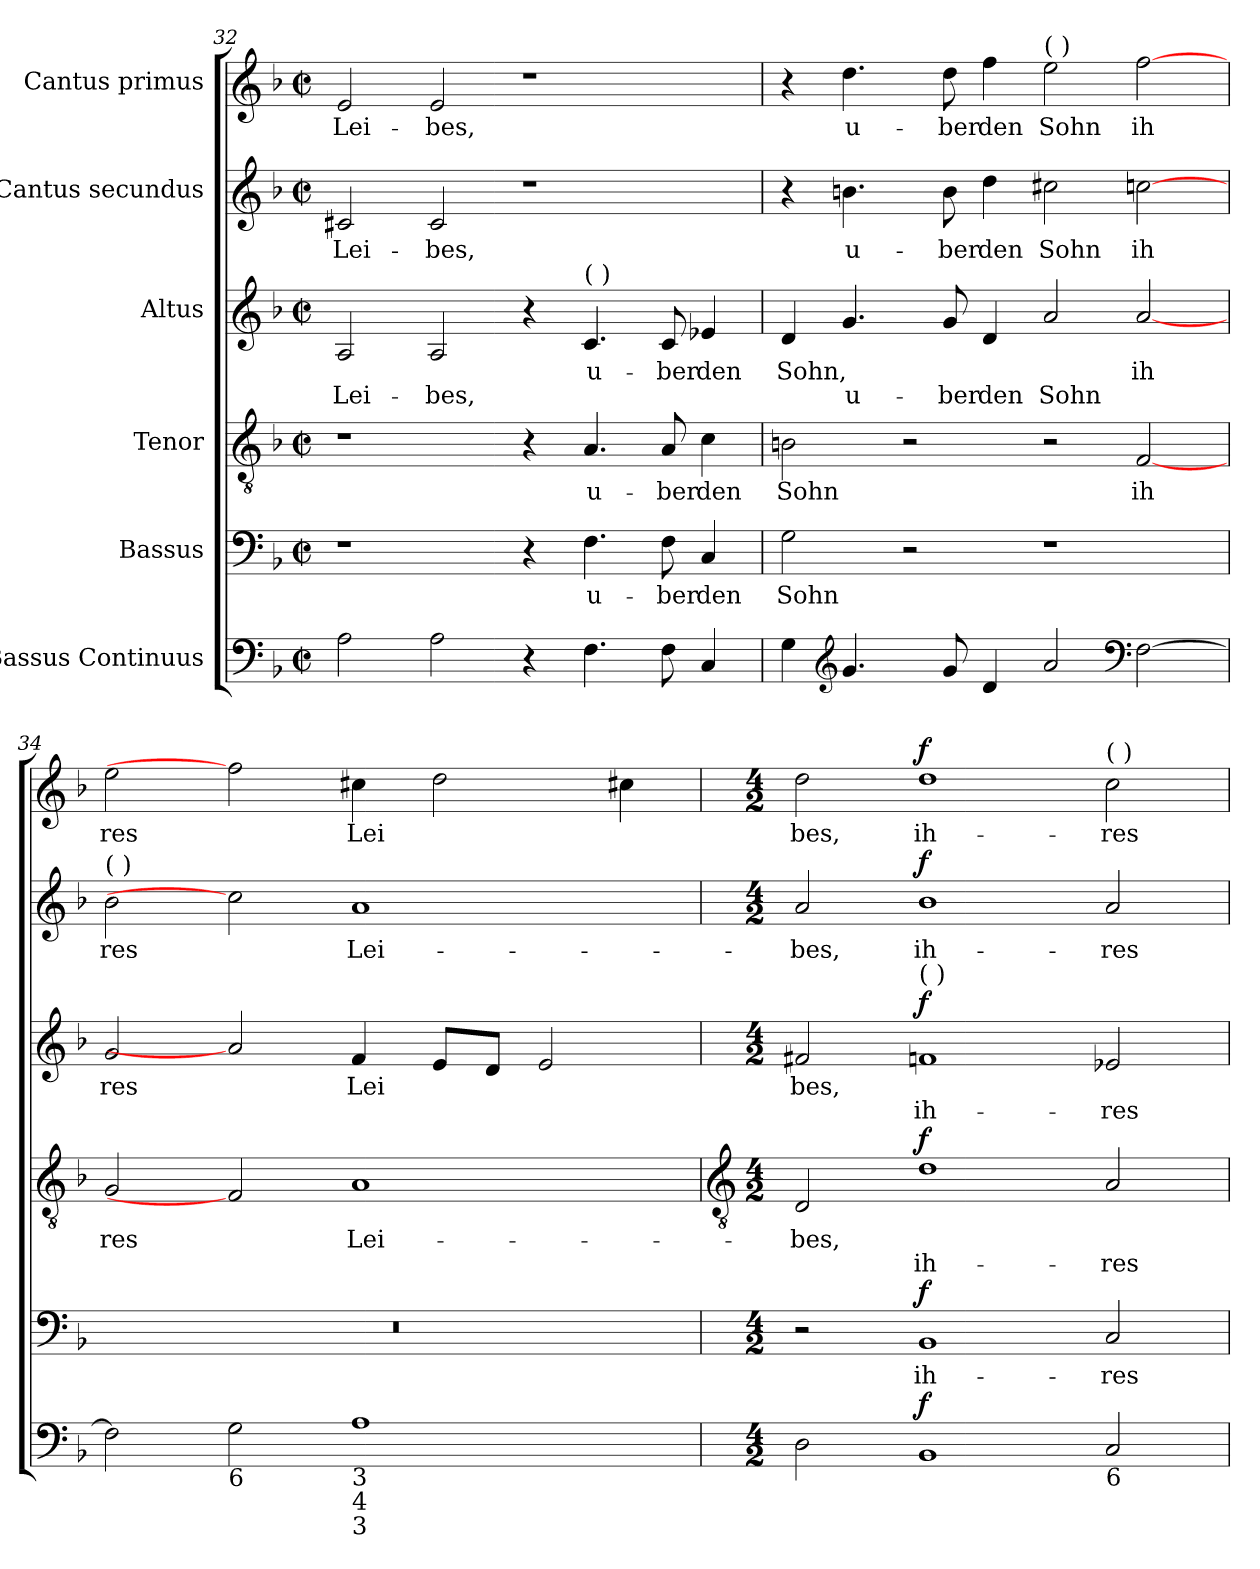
**kern	**dynam	**kern	**text	**dynam	**kern	**text	**text	**dynam	**kern	**text	**text	**dynam	**kern	**text	**dynam	**kern	**text	**dynam
*part6	*part6	*part5	*part5	*part5	*part4	*part4	*part4	*part4	*part3	*part3	*part3	*part3	*part2	*part2	*part2	*part1	*part1	*part1
*staff6	*staff6	*staff5	*staff5	*staff5	*staff4	*staff4	*staff4	*staff4	*staff3	*staff3	*staff3	*staff3	*staff2	*staff2	*staff2	*staff1	*staff1	*staff1
*I"Bassus Continuus	*	*I"Bassus	*	*	*I"Tenor	*	*	*	*I"Altus	*	*	*	*I"Cantus secundus	*	*	*I"Cantus primus	*	*
*clefF4	*	*clefF4	*	*	*clefGv2	*	*	*	*clefG2	*	*	*	*clefG2	*	*	*clefG2	*	*
*k[b-]	*	*k[b-]	*	*	*k[b-]	*	*	*	*k[b-]	*	*	*	*k[b-]	*	*	*k[b-]	*	*
*F:	*	*F:	*	*	*F:	*	*	*	*F:	*	*	*	*F:	*	*	*F:	*	*
*M4/2	*	*M4/2	*	*	*M4/2	*	*	*	*M4/2	*	*	*	*M4/2	*	*	*M4/2	*	*
*met(c|)	*	*met(c|)	*	*	*met(c|)	*	*	*	*met(c|)	*	*	*	*met(c|)	*	*	*met(c|)	*	*
=32	=32	=32	=32	=32	=32	=32	=32	=32	=32	=32	=32	=32	=32	=32	=32	=32	=32	=32
!	!	!	!	!	!	!	!	!	!	!	!LO:LY:b	!	!	!LO:LY:b	!	!	!LO:LY:b	!
2A	.	1r	.	.	1r	.	.	.	2A	.	Lei-	.	2c#X	Lei-	.	2e	Lei-	.
!	!	!	!	!	!	!	!	!	!	!	!LO:LY:b	!	!	!LO:LY:b	!	!	!LO:LY:b	!
2A	.	.	.	.	.	.	.	.	2A	.	-bes,	.	2c#	-bes,	.	2e	-bes,	.
4r	.	4r	.	.	4r	.	.	.	4r	.	.	.	1r	.	.	1r	.	.
!	!	!	!	!	!	!	!	!	!LO:TX:a:t=(  )	!	!	!	!	!	!	!	!	!
!	!	!	!LO:LY:b	!	!	!LO:LY:b	!	!	!	!LO:LY:b	!	!	!	!	!	!	!	!
4.F	.	4.F	u-	.	4.A	u-	.	.	4.c	u-	.	.	.	.	.	.	.	.
!	!	!	!LO:LY:b	!	!	!LO:LY:b	!	!	!	!LO:LY:b	!	!	!	!	!	!	!	!
8F	.	8F	-ber	.	8A	-ber	.	.	8c	-ber	.	.	.	.	.	.	.	.
!	!	!	!LO:LY:b	!	!	!LO:LY:b	!	!	!	!LO:LY:b	!	!	!	!	!	!	!	!
4C	.	4C	den	.	4c	den	.	.	4e-X	den	.	.	.	.	.	.	.	.
=33	=33	=33	=33	=33	=33	=33	=33	=33	=33	=33	=33	=33	=33	=33	=33	=33	=33	=33
!	!	!	!LO:LY:b	!	!	!LO:LY:b	!	!	!	!LO:LY:b	!	!	!	!	!	!	!	!
4G	.	2G	Sohn	.	2Bn	Sohn	.	.	4d	Sohn,	.	.	4r	.	.	4r	.	.
*clefG2	*	*	*	*	*	*	*	*	*	*	*	*	*	*	*	*	*	*
!	!	!	!	!	!	!	!	!	!	!	!LO:LY:b	!	!	!LO:LY:b	!	!	!LO:LY:b	!
4.g	.	.	.	.	.	.	.	.	4.g	.	u-	.	4.bn	u-	.	4.dd	u-	.
.	.	2r	.	.	2r	.	.	.	.	.	.	.	.	.	.	.	.	.
!	!	!	!	!	!	!	!	!	!	!	!LO:LY:b	!	!	!LO:LY:b	!	!	!LO:LY:b	!
8g	.	.	.	.	.	.	.	.	8g	.	-ber	.	8b	-ber	.	8dd	-ber	.
!	!	!	!	!	!	!	!	!	!	!	!LO:LY:b	!	!	!LO:LY:b	!	!	!LO:LY:b	!
4d	.	.	.	.	.	.	.	.	4d	.	den	.	4dd	den	.	4ff	den	.
!	!	!	!	!	!	!	!	!	!	!	!	!	!	!	!	!LO:TX:a:t=(  )	!	!
!	!	!	!	!	!	!	!	!	!	!	!LO:LY:b	!	!	!LO:LY:b	!	!	!LO:LY:b	!
2a	.	1r	.	.	2r	.	.	.	2a	.	Sohn	.	2cc#X	Sohn	.	2ee	Sohn	.
*clefF4	*	*	*	*	*	*	*	*	*	*	*	*	*	*	*	*	*	*
!	!	!	!	!	!	!LO:LY:b	!	!	!	!LO:LY:b	!	!	!	!LO:LY:b	!	!	!LO:LY:b	!
[2F	.	.	.	.	[2F	ih	.	.	[2a	ih	.	.	[2ccn	ih	.	[2ff	ih	.
=34	=34	=34	=34	=34	=34	=34	=34	=34	=34	=34	=34	=34	=34	=34	=34	=34	=34	=34
!	!	!	!	!	!	!	!	!	!	!	!	!	!LO:TX:a:t=(  )	!	!	!	!	!
!	!	!	!	!	!	!LO:LY:b	!	!	!	!LO:LY:b	!	!	!	!LO:LY:b	!	!	!LO:LY:b	!
2F]	.	0r	.	.	2G	res	.	.	2g	res	.	.	2b-	res	.	2ee	res	.
!LO:TX:b:t=6	!	!	!	!	!	!	!	!	!	!	!	!	!	!	!	!	!	!
2G	.	.	.	.	2F]	.	.	.	2a]	.	.	.	2cc]	.	.	2ff]	.	.
!LO:TX:b:t=3	!	!	!	!	!	!	!	!	!	!	!	!	!	!	!	!	!	!
!LO:TX:b:t=4	!	!	!	!	!	!	!	!	!	!	!	!	!	!	!	!	!	!
!LO:TX:b:t=3	!	!	!	!	!	!	!	!	!	!	!	!	!	!	!	!	!	!
!	!	!	!	!	!	!LO:LY:b	!	!	!	!LO:LY:b	!	!	!	!LO:LY:b	!	!	!LO:LY:b	!
1A	.	.	.	.	1A	Lei-	.	.	4f	Lei	.	.	1a	Lei-	.	4cc#X	Lei	.
.	.	.	.	.	.	.	.	.	8eL	.	.	.	.	.	.	2dd	.	.
.	.	.	.	.	.	.	.	.	8dJ	.	.	.	.	.	.	.	.	.
.	.	.	.	.	.	.	.	.	2e	.	.	.	.	.	.	.	.	.
.	.	.	.	.	.	.	.	.	.	.	.	.	.	.	.	4cc#X	.	.
!!LO:LB:g=z
=35	=35	=35	=35	=35	=35	=35	=35	=35	=35	=35	=35	=35	=35	=35	=35	=35	=35	=35
*	*	*	*	*	*clefGv2	*	*	*	*	*	*	*	*	*	*	*	*	*
*M4/2	*	*M4/2	*	*	*M4/2	*	*	*	*M4/2	*	*	*	*M4/2	*	*	*M4/2	*	*
!	!	!	!	!	!	!LO:LY:b	!	!	!	!LO:LY:b	!	!	!	!LO:LY:b	!	!	!LO:LY:b	!
2D	.	2r	.	.	2D	-bes,	.	.	2f#X	bes,	.	.	2a	-bes,	.	2dd	bes,	.
!	!	!	!	!	!	!	!	!	!LO:TX:a:t=(  )	!	!	!	!	!	!	!	!	!
!	!LO:DY:a	!	!LO:LY:b	!LO:DY:a	!	!	!LO:LY:b	!LO:DY:a	!	!	!LO:LY:b	!LO:DY:a	!	!LO:LY:b	!LO:DY:a	!	!LO:LY:b	!LO:DY:a
1BB-	f	1BB-	ih-	f	1d	.	ih-	f	1f	.	ih-	f	1b-	ih-	f	1dd	ih-	f
!	!	!	!	!	!	!	!	!	!	!	!	!	!	!	!	!LO:TX:a:t=(  )	!	!
!LO:TX:b:t=6	!	!	!	!	!	!	!	!	!	!	!	!	!	!	!	!	!	!
!	!	!	!LO:LY:b	!	!	!	!LO:LY:b	!	!	!	!LO:LY:b	!	!	!LO:LY:b	!	!	!LO:LY:b	!
2C	.	2C	-res	.	2A	.	-res	.	2e-X	.	-res	.	2a	-res	.	2cc	-res	.
=	=	=	=	=	=	=	=	=	=	=	=	=	=	=	=	=	=	=
*-	*-	*-	*-	*-	*-	*-	*-	*-	*-	*-	*-	*-	*-	*-	*-	*-	*-	*-
